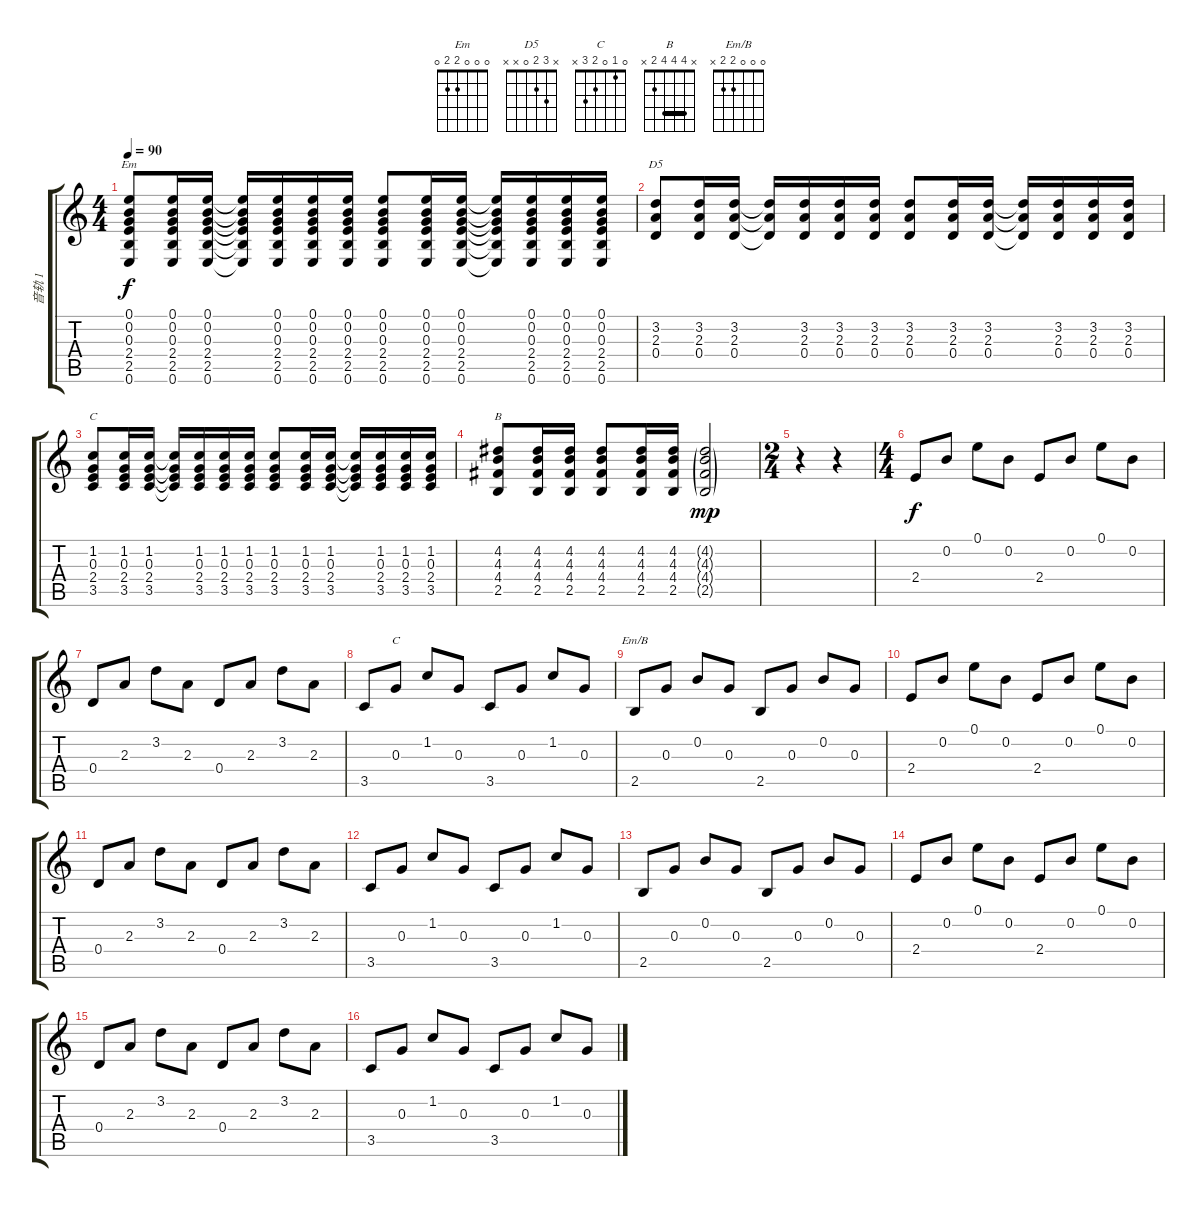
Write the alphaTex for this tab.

\track ("音轨 1" "音轨 1") {instrument acousticguitarnylon}
\staff {score tabs}
\tuning (E4 B3 G3 D3 A2 E2) {hide}
\chord ("Em" 0 0 0 2 2 0)
\chord ("D5" x 3 2 0 x x)
\chord ("C" x 1 0 2 3 x)
\chord ("B" x 4 4 4 2 x) {barre 4}
\chord ("C" 0 1 0 2 3 x)
\chord ("Em/B" 0 0 0 2 2 x)
\ts (4 4)
\tempo 90
\clef g2
\ks c
(0.1 0.2 0.3 2.4 2.5 0.6).8{ch "Em" dy f} (0.1 0.2 0.3 2.4 2.5 0.6).16 (0.1 0.2 0.3 2.4 2.5 0.6).16 (0.1{t} 0.2{t} 0.3{t} 2.4{t} 2.5{t} 0.6{t}).16 (0.1 0.2 0.3 2.4 2.5 0.6).16 (0.1 0.2 0.3 2.4 2.5 0.6).16 (0.1 0.2 0.3 2.4 2.5 0.6).16 (0.1 0.2 0.3 2.4 2.5 0.6).8 (0.1 0.2 0.3 2.4 2.5 0.6).16 (0.1 0.2 0.3 2.4 2.5 0.6).16 (0.1{t} 0.2{t} 0.3{t} 2.4{t} 2.5{t} 0.6{t}).16 (0.1 0.2 0.3 2.4 2.5 0.6).16 (0.1 0.2 0.3 2.4 2.5 0.6).16 (0.1 0.2 0.3 2.4 2.5 0.6).16 |
(3.2 2.3 0.4).8{ch "D5"} (3.2 2.3 0.4).16 (3.2 2.3 0.4).16 (3.2{t} 2.3{t} 0.4{t}).16 (3.2 2.3 0.4).16 (3.2 2.3 0.4).16 (3.2 2.3 0.4).16 (3.2 2.3 0.4).8 (3.2 2.3 0.4).16 (3.2 2.3 0.4).16 (3.2{t} 2.3{t} 0.4{t}).16 (3.2 2.3 0.4).16 (3.2 2.3 0.4).16 (3.2 2.3 0.4).16 |
(1.2 0.3 2.4 3.5).8{ch "C"} (1.2 0.3 2.4 3.5).16 (1.2 0.3 2.4 3.5).16 (1.2{t} 0.3{t} 2.4{t} 3.5{t}).16 (1.2 0.3 2.4 3.5).16 (1.2 0.3 2.4 3.5).16 (1.2 0.3 2.4 3.5).16 (1.2 0.3 2.4 3.5).8 (1.2 0.3 2.4 3.5).16 (1.2 0.3 2.4 3.5).16 (1.2{t} 0.3{t} 2.4{t} 3.5{t}).16 (1.2 0.3 2.4 3.5).16 (1.2 0.3 2.4 3.5).16 (1.2 0.3 2.4 3.5).16 |
(4.2 4.3 4.4 2.5).8{ch "B"} (4.2 4.3 4.4 2.5).16 (4.2 4.3 4.4 2.5).16 (4.2 4.3 4.4 2.5).8 (4.2 4.3 4.4 2.5).16 (4.2 4.3 4.4 2.5).16 (4.2{g} 4.3{g} 4.4{g} 2.5{g}).2{dy mp} |
\ts (2 4)
r.4 r.4 |
\ts (4 4)
2.4.8{dy f} 0.2.8 0.1.8 0.2.8 2.4.8 0.2.8 0.1.8 0.2.8 |
0.4.8 2.3.8 3.2.8 2.3.8 0.4.8 2.3.8 3.2.8 2.3.8 |
3.5.8 0.3.8{ch "C"} 1.2.8 0.3.8 3.5.8 0.3.8 1.2.8 0.3.8{txt ""} |
2.5.8{ch "Em/B"} 0.3.8 0.2.8 0.3.8 2.5.8 0.3.8 0.2.8 0.3.8 |
2.4.8 0.2.8 0.1.8 0.2.8 2.4.8 0.2.8 0.1.8 0.2.8 |
0.4.8 2.3.8 3.2.8 2.3.8 0.4.8 2.3.8 3.2.8 2.3.8 |
3.5.8 0.3.8 1.2.8 0.3.8 3.5.8 0.3.8 1.2.8 0.3.8 |
2.5.8 0.3.8 0.2.8 0.3.8 2.5.8 0.3.8 0.2.8 0.3.8 |
2.4.8 0.2.8 0.1.8 0.2.8 2.4.8 0.2.8 0.1.8 0.2.8 |
0.4.8 2.3.8 3.2.8 2.3.8 0.4.8 2.3.8 3.2.8 2.3.8 |
3.5.8 0.3.8 1.2.8 0.3.8 3.5.8 0.3.8 1.2.8 0.3.8
